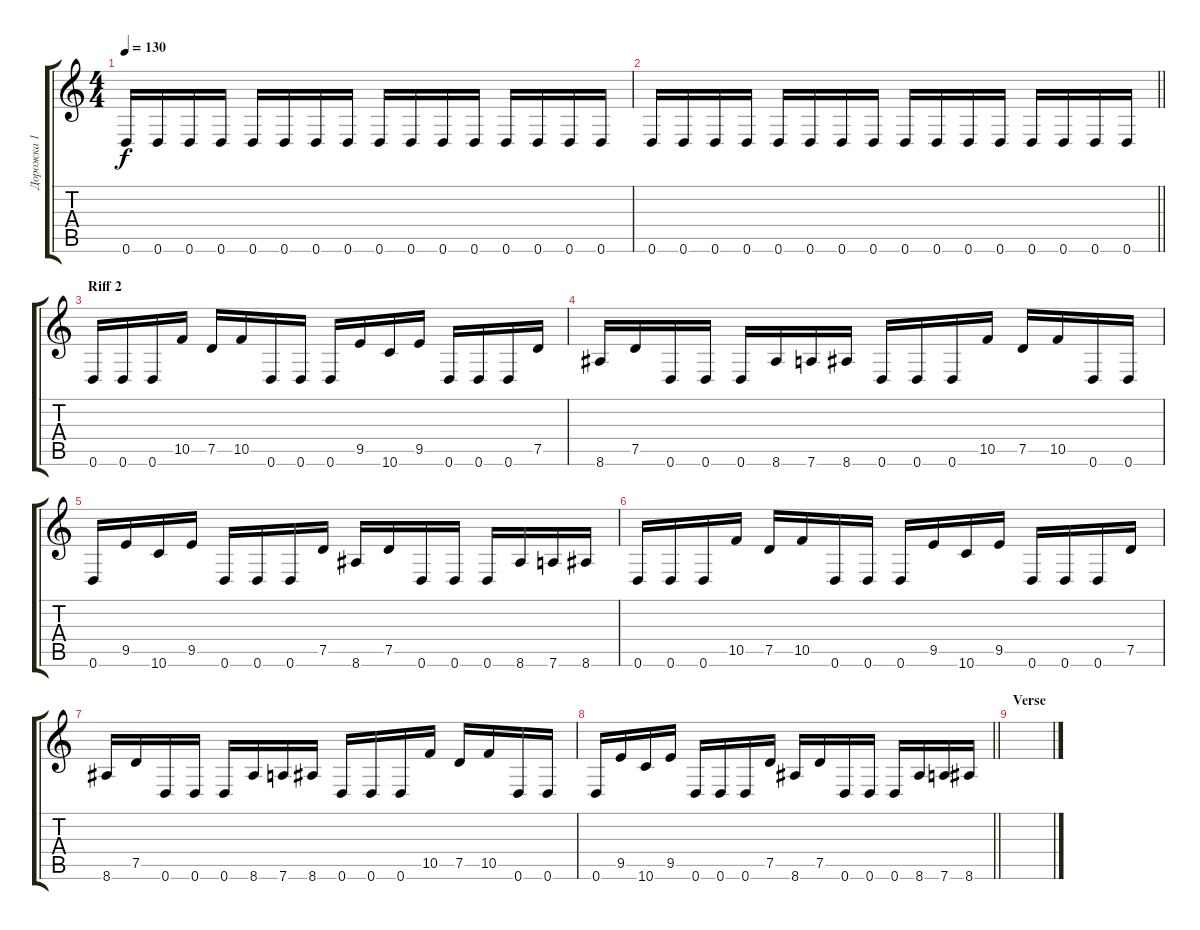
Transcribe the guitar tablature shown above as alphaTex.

\track ("Дорожка 1" "Дорожка 1") {instrument distortionguitar}
\staff {score tabs}
\tuning (D4 A3 F3 C3 G2 D2) {hide}
\ts (4 4)
\tempo 130
\clef g2
\ks c
0.6.16{dy f} 0.6.16 0.6.16 0.6.16 0.6.16 0.6.16 0.6.16 0.6.16 0.6.16 0.6.16 0.6.16 0.6.16 0.6.16 0.6.16 0.6.16 0.6.16 |
\barLineRight lightlight
0.6.16 0.6.16 0.6.16 0.6.16 0.6.16 0.6.16 0.6.16 0.6.16 0.6.16 0.6.16 0.6.16 0.6.16 0.6.16 0.6.16 0.6.16 0.6.16 |
\section ("" "Riff 2")
0.6.16 0.6.16 0.6.16 10.5.16 7.5.16 10.5.16 0.6.16 0.6.16 0.6.16 9.5.16 10.6.16 9.5.16 0.6.16 0.6.16 0.6.16 7.5.16 |
8.6.16 7.5.16 0.6.16 0.6.16 0.6.16 8.6.16 7.6.16 8.6.16 0.6.16 0.6.16 0.6.16 10.5.16 7.5.16 10.5.16 0.6.16 0.6.16 |
0.6.16 9.5.16 10.6.16 9.5.16 0.6.16 0.6.16 0.6.16 7.5.16 8.6.16 7.5.16 0.6.16 0.6.16 0.6.16 8.6.16 7.6.16 8.6.16 |
0.6.16 0.6.16 0.6.16 10.5.16 7.5.16 10.5.16 0.6.16 0.6.16 0.6.16 9.5.16 10.6.16 9.5.16 0.6.16 0.6.16 0.6.16 7.5.16 |
8.6.16 7.5.16 0.6.16 0.6.16 0.6.16 8.6.16 7.6.16 8.6.16 0.6.16 0.6.16 0.6.16 10.5.16 7.5.16 10.5.16 0.6.16 0.6.16 |
\barLineRight lightlight
0.6.16 9.5.16 10.6.16 9.5.16 0.6.16 0.6.16 0.6.16 7.5.16 8.6.16 7.5.16 0.6.16 0.6.16 0.6.16 8.6.16 7.6.16 8.6.16 |
\section ("" "Verse")
